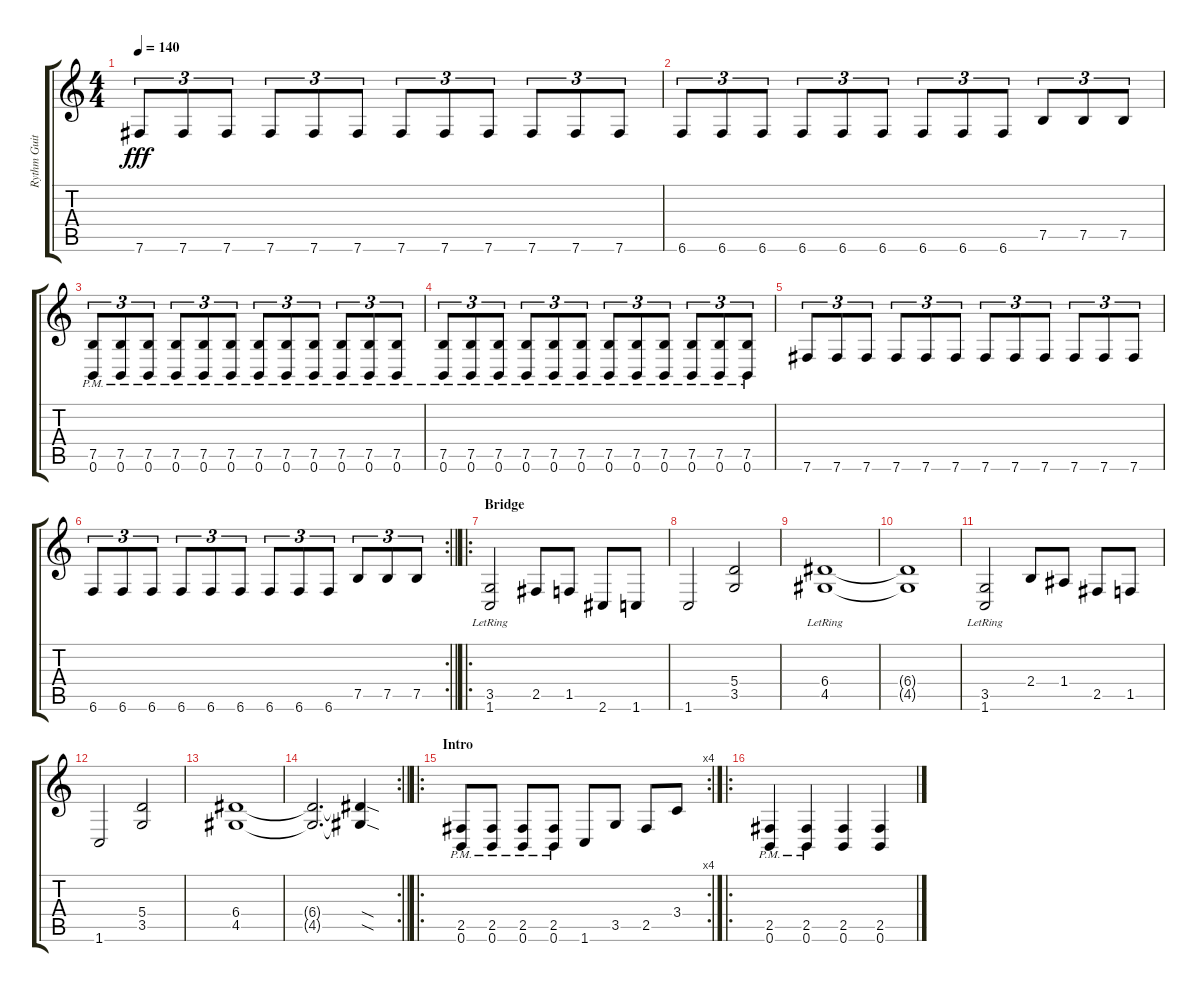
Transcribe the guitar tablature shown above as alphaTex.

\track ("Rythm Guitar" "Rythm Guit") {instrument distortionguitar}
\staff {score tabs}
\tuning (B3 Gb3 D3 A2 E2 B1) {hide}
\ts (4 4)
\tempo 140
\clef g2
\ks c
7.6.8{tu (3 2) dy fff} 7.6.8{tu (3 2)} 7.6.8{tu (3 2)} 7.6.8{tu (3 2)} 7.6.8{tu (3 2)} 7.6.8{tu (3 2)} 7.6.8{tu (3 2)} 7.6.8{tu (3 2)} 7.6.8{tu (3 2)} 7.6.8{tu (3 2)} 7.6.8{tu (3 2)} 7.6.8{tu (3 2)} |
6.6.8{tu (3 2)} 6.6.8{tu (3 2)} 6.6.8{tu (3 2)} 6.6.8{tu (3 2)} 6.6.8{tu (3 2)} 6.6.8{tu (3 2)} 6.6.8{tu (3 2)} 6.6.8{tu (3 2)} 6.6.8{tu (3 2)} 7.5.8{tu (3 2)} 7.5.8{tu (3 2)} 7.5.8{tu (3 2)} |
(7.5{pm} 0.6{pm}).8{tu (3 2)} (7.5{pm} 0.6{pm}).8{tu (3 2)} (7.5{pm} 0.6{pm}).8{tu (3 2)} (7.5{pm} 0.6{pm}).8{tu (3 2)} (7.5{pm} 0.6{pm}).8{tu (3 2)} (7.5{pm} 0.6{pm}).8{tu (3 2)} (7.5{pm} 0.6{pm}).8{tu (3 2)} (7.5{pm} 0.6{pm}).8{tu (3 2)} (7.5{pm} 0.6{pm}).8{tu (3 2)} (7.5{pm} 0.6{pm}).8{tu (3 2)} (7.5{pm} 0.6{pm}).8{tu (3 2)} (7.5{pm} 0.6{pm}).8{tu (3 2)} |
(7.5{pm} 0.6{pm}).8{tu (3 2)} (7.5{pm} 0.6{pm}).8{tu (3 2)} (7.5{pm} 0.6{pm}).8{tu (3 2)} (7.5{pm} 0.6{pm}).8{tu (3 2)} (7.5{pm} 0.6{pm}).8{tu (3 2)} (7.5{pm} 0.6{pm}).8{tu (3 2)} (7.5{pm} 0.6{pm}).8{tu (3 2)} (7.5{pm} 0.6{pm}).8{tu (3 2)} (7.5{pm} 0.6{pm}).8{tu (3 2)} (7.5{pm} 0.6{pm}).8{tu (3 2)} (7.5{pm} 0.6{pm}).8{tu (3 2)} (7.5{pm} 0.6{pm}).8{tu (3 2)} |
7.6.8{tu (3 2)} 7.6.8{tu (3 2)} 7.6.8{tu (3 2)} 7.6.8{tu (3 2)} 7.6.8{tu (3 2)} 7.6.8{tu (3 2)} 7.6.8{tu (3 2)} 7.6.8{tu (3 2)} 7.6.8{tu (3 2)} 7.6.8{tu (3 2)} 7.6.8{tu (3 2)} 7.6.8{tu (3 2)} |
\rc 2
\barLineRight lightlight
6.6.8{tu (3 2)} 6.6.8{tu (3 2)} 6.6.8{tu (3 2)} 6.6.8{tu (3 2)} 6.6.8{tu (3 2)} 6.6.8{tu (3 2)} 6.6.8{tu (3 2)} 6.6.8{tu (3 2)} 6.6.8{tu (3 2)} 7.5.8{tu (3 2)} 7.5.8{tu (3 2)} 7.5.8{tu (3 2)} |
\ro
\section ("" "Bridge")
(3.5{lr} 1.6{lr}).2 2.5.8 1.5.8 2.6.8 1.6.8 |
1.6.2 (5.4 3.5).2 |
(6.4{lr} 4.5{lr}).1 |
(6.4{t} 4.5{t}).1 |
(3.5{lr} 1.6{lr}).2 2.4.8 1.4.8 2.5.8 1.5.8 |
1.6.2 (5.4 3.5).2 |
(6.4 4.5).1 |
\rc 2
\barLineRight lightlight
(6.4{t} 4.5{t}).2{d} (6.4{sod t} 4.5{sod t}).4 |
\ro
\rc 4
\section ("" "Intro")
(2.5{pm} 0.6{pm}).8 (2.5{pm} 0.6{pm}).8 (2.5{pm} 0.6{pm}).8 (2.5{pm} 0.6{pm}).8 1.6.8 3.5.8 2.5.8 3.4.8 |
\ro
(2.5{pm} 0.6{pm}).4 (2.5{pm} 0.6{pm}).4 (2.5 0.6).4 (2.5 0.6).4
